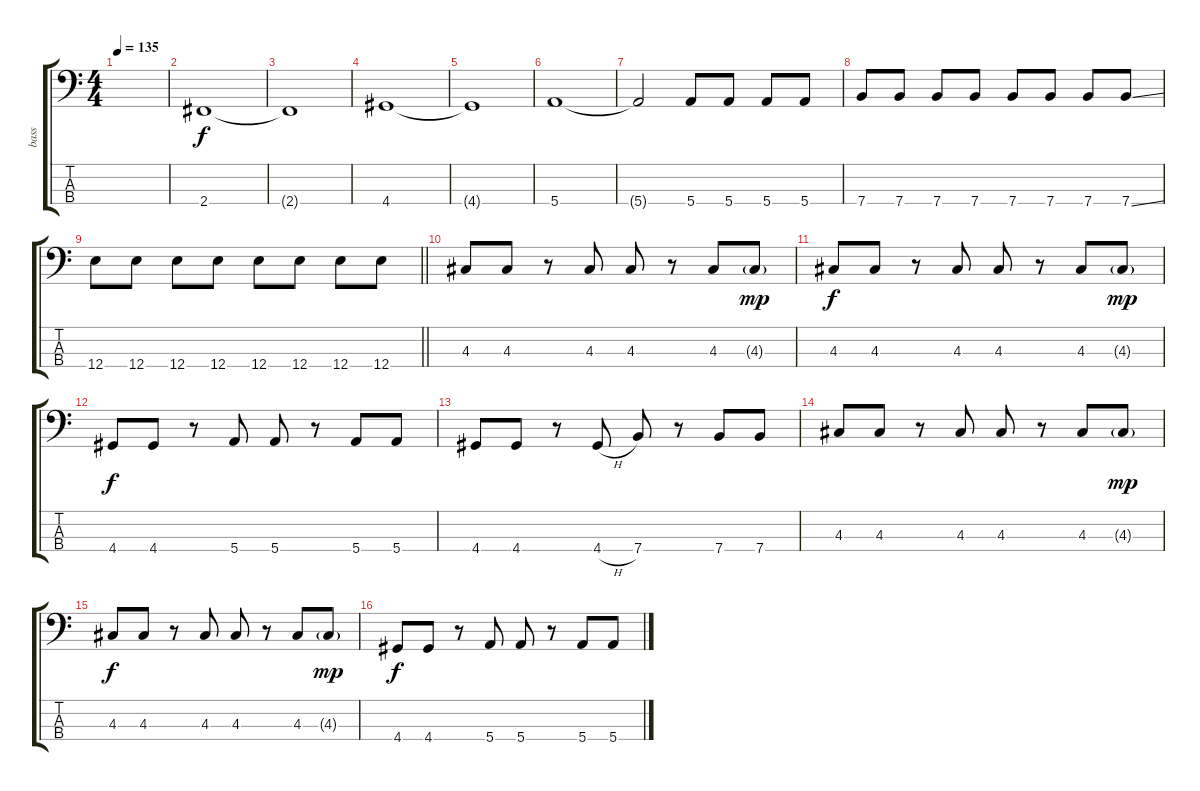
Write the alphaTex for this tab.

\track ("bass" "bass") {instrument electricbassfinger}
\staff {score tabs}
\tuning (G2 D2 A1 E1) {hide}
\ts (4 4)
\tempo 135
\clef f4
\ks c
|
2.4.1 |
2.4{t}.1 |
4.4.1 |
4.4{t}.1 |
5.4.1 |
5.4{t}.2 5.4.8 5.4.8 5.4.8 5.4.8 |
7.4.8 7.4.8 7.4.8 7.4.8 7.4.8 7.4.8 7.4.8 7.4{ss}.8 |
\barLineRight lightlight
12.4.8 12.4.8 12.4.8 12.4.8 12.4.8 12.4.8 12.4.8 12.4.8 |
4.3.8 4.3.8 r.8 4.3.8 4.3.8 r.8 4.3.8 4.3{g}.8{dy mp} |
4.3.8{dy f} 4.3.8 r.8 4.3.8 4.3.8 r.8 4.3.8 4.3{g}.8{dy mp} |
4.4.8{dy f} 4.4.8 r.8 5.4.8 5.4.8 r.8 5.4.8 5.4.8 |
4.4.8 4.4.8 r.8 4.4{h}.8 7.4.8 r.8 7.4.8 7.4.8 |
4.3.8 4.3.8 r.8 4.3.8 4.3.8 r.8 4.3.8 4.3{g}.8{dy mp} |
4.3.8{dy f} 4.3.8 r.8 4.3.8 4.3.8 r.8 4.3.8 4.3{g}.8{dy mp} |
4.4.8{dy f} 4.4.8 r.8 5.4.8 5.4.8 r.8 5.4.8 5.4.8
